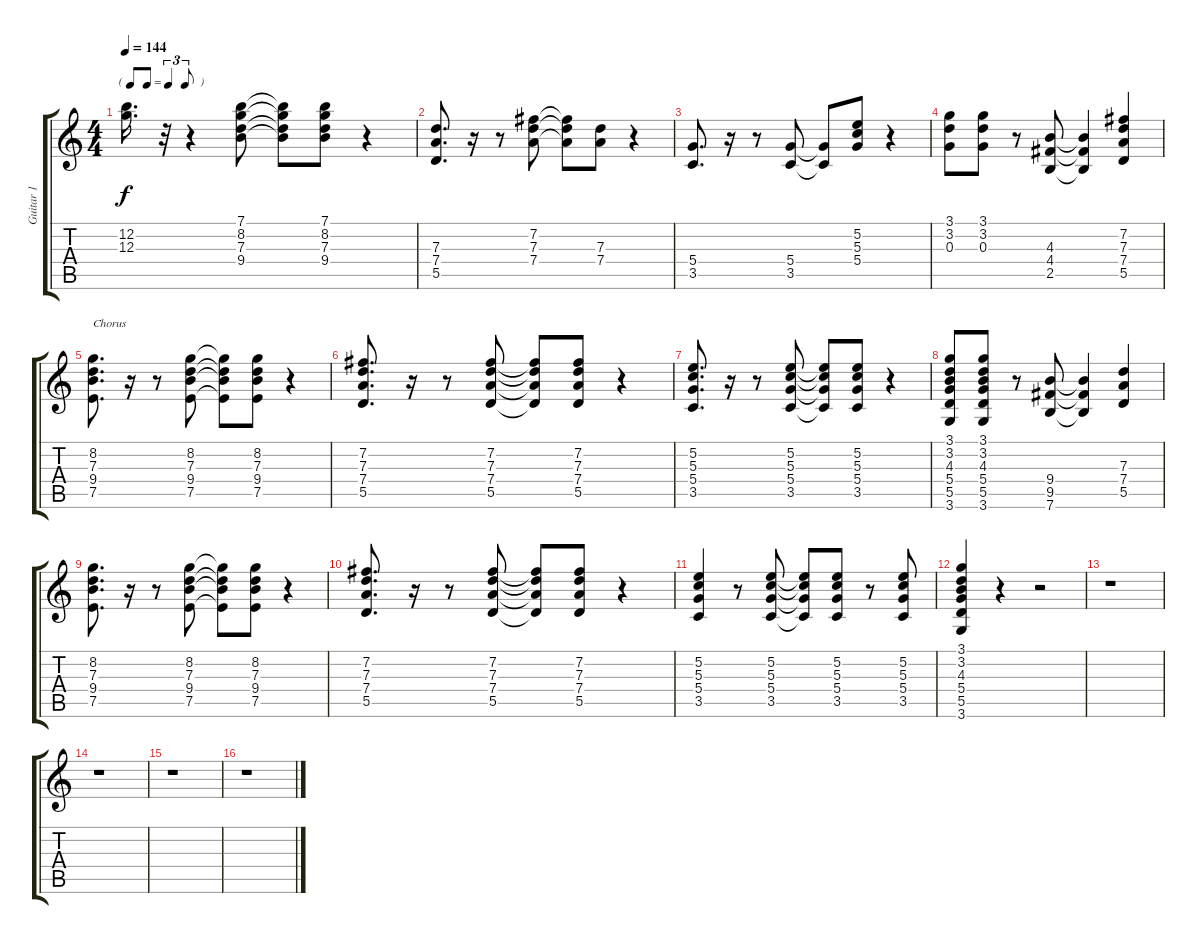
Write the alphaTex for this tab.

\track ("Guitar 1" "Guitar 1") {instrument electricguitarclean}
\staff {score tabs}
\tuning (E4 B3 G3 D3 A2 E2) {hide}
\ts (4 4)
\tf triplet8th
\tempo 144
\clef g2
\ks c
(12.2 12.3).16{d dy f} r.32 r.4 (7.1 8.2 7.3 9.4).8 (7.1{t} 8.2{t} 7.3{t} 9.4{t}).8 (7.1 8.2 7.3 9.4).8 r.4 |
(7.3 7.4 5.5).8{d} r.16 r.8 (7.2 7.3 7.4).8 (7.2{t} 7.3{t} 7.4{t}).8 (7.3 7.4).8 r.4 |
(5.4 3.5).8{d} r.16 r.8 (5.4 3.5).8 (5.4{t} 3.5{t}).8 (5.2 5.3 5.4).8 r.4 |
(3.1 3.2 0.3).8 (3.1 3.2 0.3).8 r.8 (4.3 4.4 2.5).8 (4.3{t} 4.4{t} 2.5{t}).4 (7.2 7.3 7.4 5.5).4 |
(8.2 7.3 9.4 7.5).8{d txt "Chorus"} r.16 r.8 (8.2 7.3 9.4 7.5).8 (8.2{t} 7.3{t} 9.4{t} 7.5{t}).8 (8.2 7.3 9.4 7.5).8 r.4 |
(7.2 7.3 7.4 5.5).8{d} r.16 r.8 (7.2 7.3 7.4 5.5).8 (7.2{t} 7.3{t} 7.4{t} 5.5{t}).8 (7.2 7.3 7.4 5.5).8 r.4 |
(5.2 5.3 5.4 3.5).8{d} r.16 r.8 (5.2 5.3 5.4 3.5).8 (5.2{t} 5.3{t} 5.4{t} 3.5{t}).8 (5.2 5.3 5.4 3.5).8 r.4 |
(3.1 3.2 4.3 5.4 5.5 3.6).8 (3.1 3.2 4.3 5.4 5.5 3.6).8 r.8 (9.4 9.5 7.6).8 (9.4{t} 9.5{t} 7.6{t}).4 (7.3 7.4 5.5).4 |
(8.2 7.3 9.4 7.5).8{d} r.16 r.8 (8.2 7.3 9.4 7.5).8 (8.2{t} 7.3{t} 9.4{t} 7.5{t}).8 (8.2 7.3 9.4 7.5).8 r.4 |
(7.2 7.3 7.4 5.5).8{d} r.16 r.8 (7.2 7.3 7.4 5.5).8 (7.2{t} 7.3{t} 7.4{t} 5.5{t}).8 (7.2 7.3 7.4 5.5).8 r.4 |
(5.2 5.3 5.4 3.5).4 r.8 (5.2 5.3 5.4 3.5).8 (5.2{t} 5.3{t} 5.4{t} 3.5{t}).8 (5.2 5.3 5.4 3.5).8 r.8 (5.2 5.3 5.4 3.5).8 |
(3.1 3.2 4.3 5.4 5.5 3.6).4 r.4 r.2 |
r.1 |
r.1 |
r.1 |
r.1
